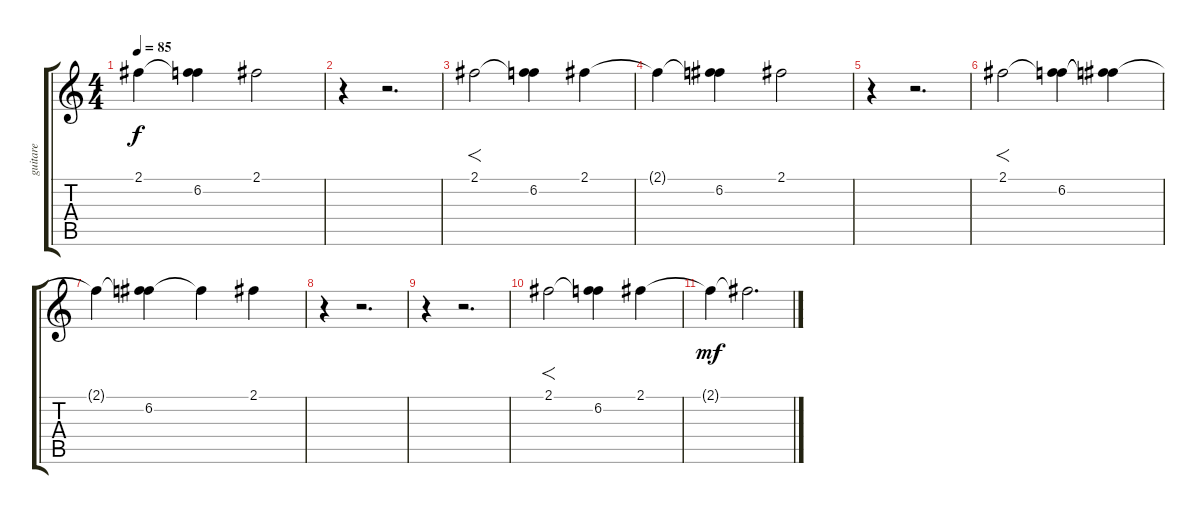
\track ("guitare" "guitare") {instrument overdrivenguitar}
\staff {score tabs}
\tuning (E4 B3 G3 D3 A2 E2) {hide}
\ts (4 4)
\tempo 85
\clef g2
\ks c
2.1{t}.4{dy f} (2.1{t} 6.2).4 2.1.2 |
r.4 r.2{d} |
2.1.2{f} (2.1{t} 6.2).4 2.1.4 |
2.1{t}.4 (2.1{t} 6.2).4 2.1.2 |
r.4 r.2{d} |
2.1.2{f} (2.1{t} 6.2).4 (2.1{t} 6.2{t}).4 |
2.1{t}.4 (2.1{t} 6.2).4 6.2{t}.4 2.1.4 |
r.4 r.2{d} |
r.4 r.2{d} |
2.1.2{f} (2.1{t} 6.2).4 2.1.4 |
2.1{t}.4{dy mf} 2.1{t}.2{d}
